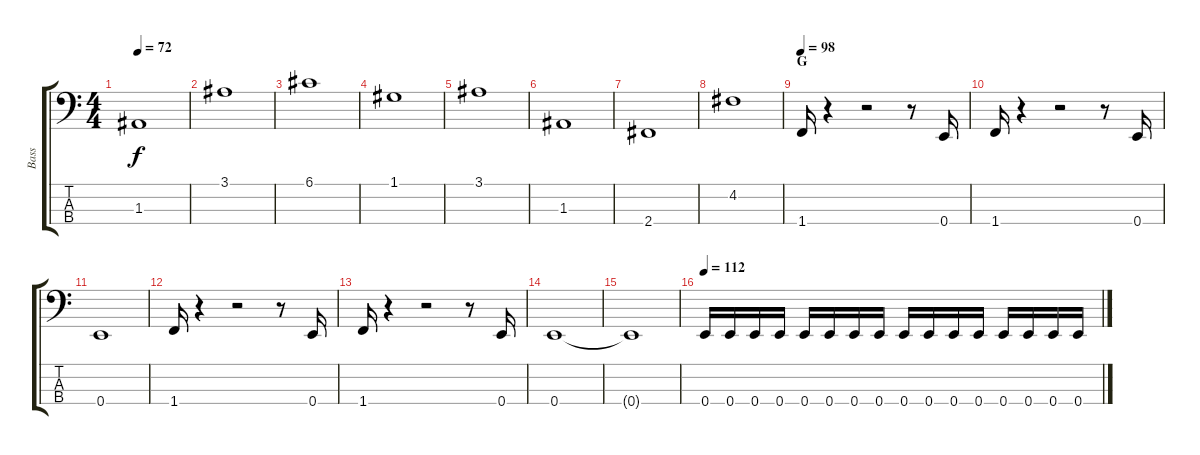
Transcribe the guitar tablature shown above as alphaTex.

\track ("Bass" "Bass") {instrument electricbasspick}
\staff {score tabs}
\tuning (G2 D2 A1 E1) {hide}
\ts (4 4)
\tempo 72
\clef f4
\ks c
1.3.1{dy f volume 16 instrument electricbassfinger} |
3.1.1 |
6.1.1 |
1.1.1 |
3.1.1 |
1.3.1 |
2.4.1 |
4.2.1 |
\section ("" "G")
\tempo 98
1.4.16{instrument electricbasspick} r.4 r.2 r.8 0.4.16 |
1.4.16 r.4 r.2 r.8 0.4.16 |
0.4.1 |
1.4.16 r.4 r.2 r.8 0.4.16 |
1.4.16 r.4 r.2 r.8 0.4.16 |
0.4.1 |
0.4{t}.1 |
\tempo 112
0.4.16 0.4.16 0.4.16 0.4.16 0.4.16 0.4.16 0.4.16 0.4.16 0.4.16 0.4.16 0.4.16 0.4.16 0.4.16 0.4.16 0.4.16 0.4.16
